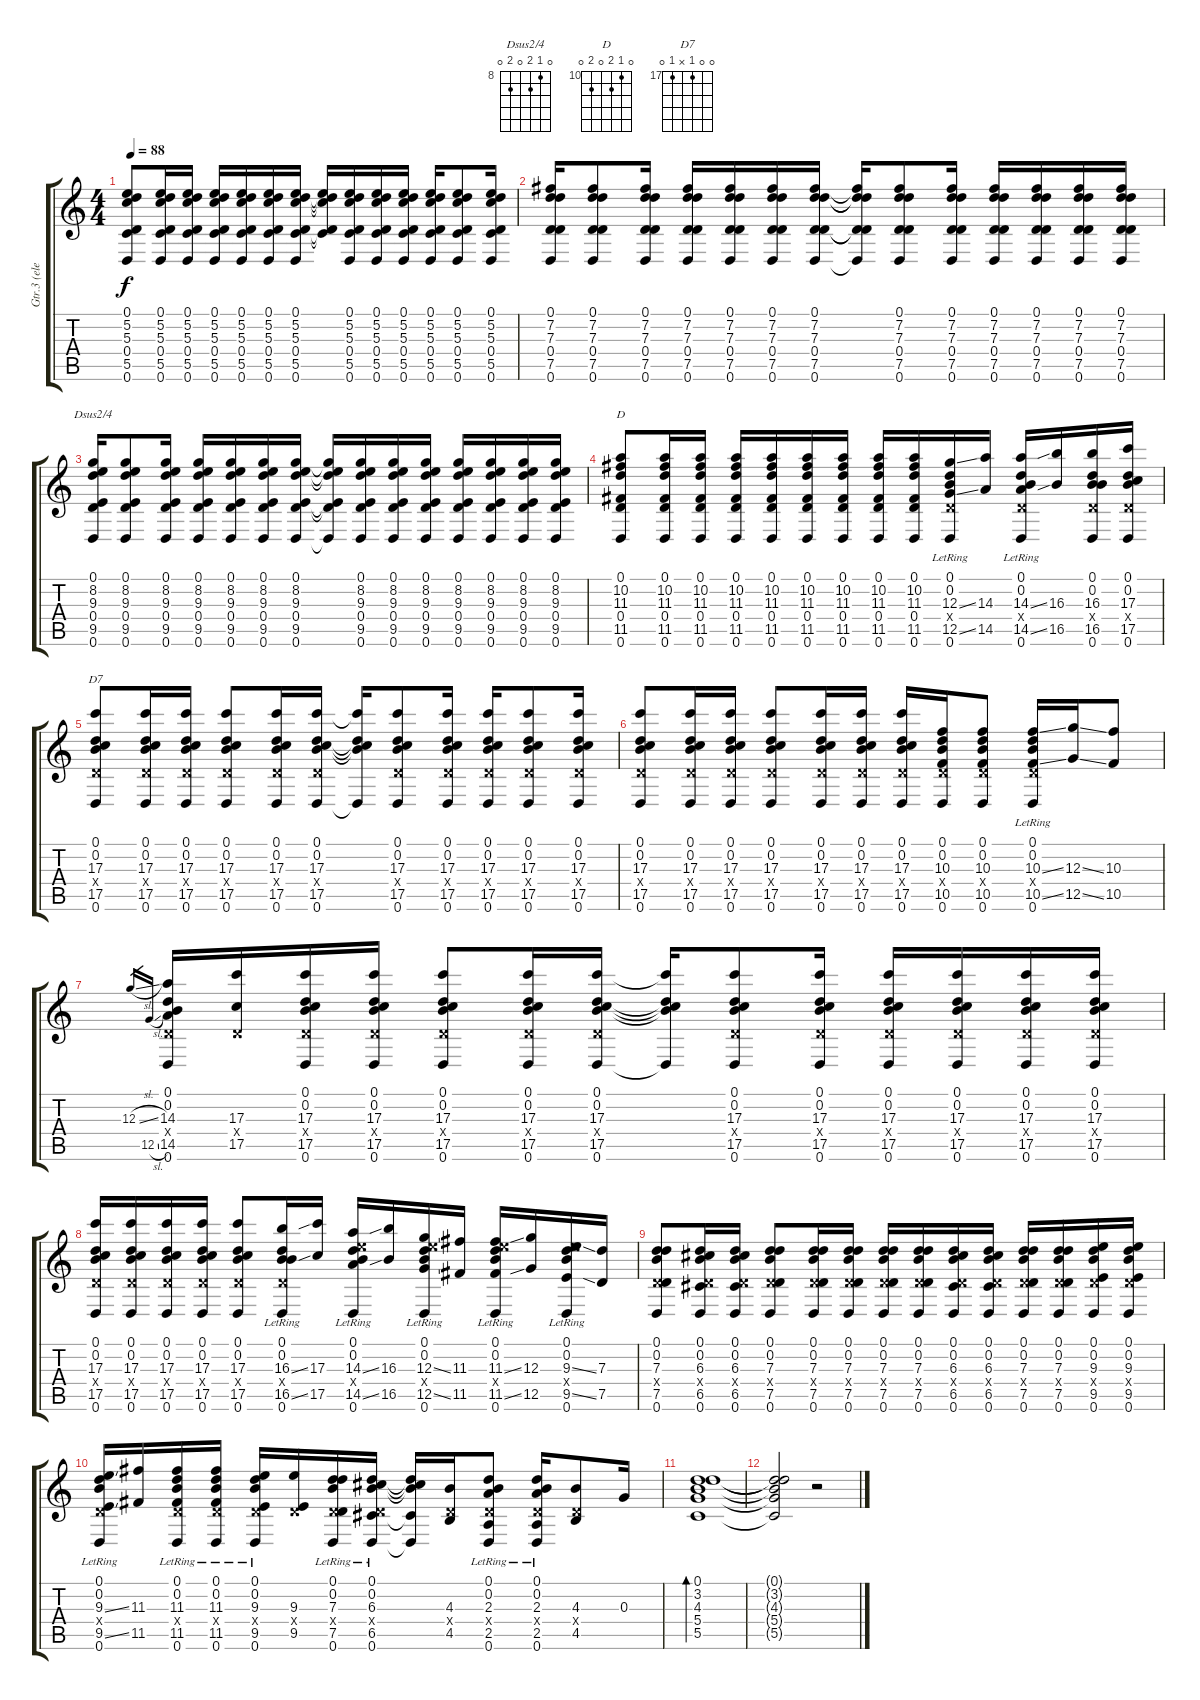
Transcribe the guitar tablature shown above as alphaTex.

\track ("Gtr.3 (elec.)" "Gtr.3 (ele") {instrument electricguitarjazz}
\staff {score tabs}
\tuning (D4 B3 G3 D3 G2 D2) {hide}
\chord ("Dsus2/4" 0 8 9 0 9 0) {firstfret 8}
\chord ("D" 0 10 11 0 11 0) {firstfret 10}
\chord ("D7" 0 0 17 x 17 0) {firstfret 17}
\ts (4 4)
\tempo 88
\clef g2
\ks c
(0.1 5.2 5.3 0.4 5.5 0.6).8{dy f} (0.1 5.2 5.3 0.4 5.5 0.6).16 (0.1 5.2 5.3 0.4 5.5 0.6).16 (0.1 5.2 5.3 0.4 5.5 0.6).16 (0.1 5.2 5.3 0.4 5.5 0.6).16 (0.1 5.2 5.3 0.4 5.5 0.6).16 (0.1 5.2 5.3 0.4 5.5 0.6).16 (0.1{t} 5.2{t} 5.3{t} 0.4{t} 5.5{t}).16 (0.1 5.2 5.3 0.4 5.5 0.6).16 (0.1 5.2 5.3 0.4 5.5 0.6).16 (0.1 5.2 5.3 0.4 5.5 0.6).16 (0.1 5.2 5.3 0.4 5.5 0.6).16 (0.1 5.2 5.3 0.4 5.5 0.6).8 (0.1 5.2 5.3 0.4 5.5 0.6).16 |
(0.1 7.2 7.3 0.4 7.5 0.6).16 (0.1 7.2 7.3 0.4 7.5 0.6).8 (0.1 7.2 7.3 0.4 7.5 0.6).16 (0.1 7.2 7.3 0.4 7.5 0.6).16 (0.1 7.2 7.3 0.4 7.5 0.6).16 (0.1 7.2 7.3 0.4 7.5 0.6).16 (0.1 7.2 7.3 0.4 7.5 0.6).16 (0.1{t} 7.2{t} 7.3{t} 0.4{t} 7.5{t} 0.6{t}).16 (0.1 7.2 7.3 0.4 7.5 0.6).8 (0.1 7.2 7.3 0.4 7.5 0.6).16 (0.1 7.2 7.3 0.4 7.5 0.6).16 (0.1 7.2 7.3 0.4 7.5 0.6).16 (0.1 7.2 7.3 0.4 7.5 0.6).16 (0.1 7.2 7.3 0.4 7.5 0.6).16 |
(0.1 8.2 9.3 0.4 9.5 0.6).16{ch "Dsus2/4"} (0.1 8.2 9.3 0.4 9.5 0.6).8 (0.1 8.2 9.3 0.4 9.5 0.6).16 (0.1 8.2 9.3 0.4 9.5 0.6).16 (0.1 8.2 9.3 0.4 9.5 0.6).16 (0.1 8.2 9.3 0.4 9.5 0.6).16 (0.1 8.2 9.3 0.4 9.5 0.6).16 (0.1{t} 8.2{t} 9.3{t} 0.4{t} 9.5{t} 0.6{t}).16 (0.1 8.2 9.3 0.4 9.5 0.6).16 (0.1 8.2 9.3 0.4 9.5 0.6).16 (0.1 8.2 9.3 0.4 9.5 0.6).16 (0.1 8.2 9.3 0.4 9.5 0.6).16 (0.1 8.2 9.3 0.4 9.5 0.6).16 (0.1 8.2 9.3 0.4 9.5 0.6).16 (0.1 8.2 9.3 0.4 9.5 0.6).16 |
(0.1 10.2 11.3 0.4 11.5 0.6).8{ch "D"} (0.1 10.2 11.3 0.4 11.5 0.6).16 (0.1 10.2 11.3 0.4 11.5 0.6).16 (0.1 10.2 11.3 0.4 11.5 0.6).16 (0.1 10.2 11.3 0.4 11.5 0.6).16 (0.1 10.2 11.3 0.4 11.5 0.6).16 (0.1 10.2 11.3 0.4 11.5 0.6).16 (0.1 10.2 11.3 0.4 11.5 0.6).16 (0.1 10.2 11.3 0.4 11.5 0.6).16 (0.1{lr} 0.2{lr} 12.3{ss} 0.4{x} 12.5{ss} 0.6{lr}).16 (14.3 14.5).16 (0.1{lr} 0.2{lr} 14.3{ss} 0.4{x} 14.5{ss} 0.6{lr}).16 (16.3 16.5).16 (0.1 0.2 16.3 0.4{x} 16.5 0.6).16 (0.1 0.2 17.3 0.4{x} 17.5 0.6).16 |
(0.1 0.2 17.3 0.4{x} 17.5 0.6).8{ch "D7"} (0.1 0.2 17.3 0.4{x} 17.5 0.6).16 (0.1 0.2 17.3 0.4{x} 17.5 0.6).16 (0.1 0.2 17.3 0.4{x} 17.5 0.6).8 (0.1 0.2 17.3 0.4{x} 17.5 0.6).16 (0.1 0.2 17.3 0.4{x} 17.5 0.6).16 (0.1{t} 0.2{t} 17.3{t} 17.5{t} 0.6{t}).16 (0.1 0.2 17.3 0.4{x} 17.5 0.6).8 (0.1 0.2 17.3 0.4{x} 17.5 0.6).16 (0.1 0.2 17.3 0.4{x} 17.5 0.6).16 (0.1 0.2 17.3 0.4{x} 17.5 0.6).8 (0.1 0.2 17.3 0.4{x} 17.5 0.6).16 |
(0.1 0.2 17.3 0.4{x} 17.5 0.6).8 (0.1 0.2 17.3 0.4{x} 17.5 0.6).16 (0.1 0.2 17.3 0.4{x} 17.5 0.6).16 (0.1 0.2 17.3 0.4{x} 17.5 0.6).8 (0.1 0.2 17.3 0.4{x} 17.5 0.6).16 (0.1 0.2 17.3 0.4{x} 17.5 0.6).16 (0.1 0.2 17.3 0.4{x} 17.5 0.6).16 (0.1 0.2 10.3 0.4{x} 10.5 0.6).16 (0.1 0.2 10.3 0.4{x} 10.5 0.6).8 (0.1{lr} 0.2{lr} 10.3{ss} 0.4{x} 10.5{ss} 0.6{lr}).16 (12.3{ss} 12.5{ss}).16 (10.3 10.5).8 |
12.3{sl}.16{gr} 12.5{sl}.16{gr} (0.1 0.2 14.3 0.4{x} 14.5 0.6).16 (17.3 0.4{x} 17.5).16 (0.1 0.2 17.3 0.4{x} 17.5 0.6).16 (0.1 0.2 17.3 0.4{x} 17.5 0.6).16 (0.1 0.2 17.3 0.4{x} 17.5 0.6).8 (0.1 0.2 17.3 0.4{x} 17.5 0.6).16 (0.1 0.2 17.3 0.4{x} 17.5 0.6).16 (0.1{t} 0.2{t} 17.3{t} 17.5{t} 0.6{t}).16 (0.1 0.2 17.3 0.4{x} 17.5 0.6).8 (0.1 0.2 17.3 0.4{x} 17.5 0.6).16 (0.1 0.2 17.3 0.4{x} 17.5 0.6).16 (0.1 0.2 17.3 0.4{x} 17.5 0.6).16 (0.1 0.2 17.3 0.4{x} 17.5 0.6).16 (0.1 0.2 17.3 0.4{x} 17.5 0.6).16 |
(0.1 0.2 17.3 0.4{x} 17.5 0.6).16 (0.1 0.2 17.3 0.4{x} 17.5 0.6).16 (0.1 0.2 17.3 0.4{x} 17.5 0.6).16 (0.1 0.2 17.3 0.4{x} 17.5 0.6).16 (0.1 0.2 17.3 0.4{x} 17.5 0.6).8 (0.1{lr} 0.2{lr} 16.3{ss} 0.4{x} 16.5{ss} 0.6{lr}).16 (17.3 17.5).16 (0.1{lr} 0.2{lr} 14.3{ss} 14.4{x} 14.5{ss} 0.6{lr}).16 (16.3 16.5).16 (0.1{lr} 0.2{lr} 12.3{ss} 14.4{x} 12.5{ss} 0.6{lr}).16 (11.3 11.5).16 (0.1{lr} 0.2{lr} 11.3{ss} 14.4{x} 11.5{ss} 0.6{lr}).16 (12.3 12.5).16 (0.1{lr} 0.2{lr} 9.3{ss} 14.4{x} 9.5{ss} 0.6{lr}).16 (7.3 7.5).16 |
(0.1 0.2 7.3 0.4{x} 7.5 0.6).8 (0.1 0.2 6.3 0.4{x} 6.5 0.6).16 (0.1 0.2 6.3 0.4{x} 6.5 0.6).16 (0.1 0.2 7.3 0.4{x} 7.5 0.6).8 (0.1 0.2 7.3 0.4{x} 7.5 0.6).16 (0.1 0.2 7.3 0.4{x} 7.5 0.6).16 (0.1 0.2 7.3 0.4{x} 7.5 0.6).16 (0.1 0.2 7.3 0.4{x} 7.5 0.6).16 (0.1 0.2 6.3 0.4{x} 6.5 0.6).16 (0.1 0.2 6.3 0.4{x} 6.5 0.6).16 (0.1 0.2 7.3 0.4{x} 7.5 0.6).16 (0.1 0.2 7.3 0.4{x} 7.5 0.6).16 (0.1 0.2 9.3 0.4{x} 9.5 0.6).16 (0.1 0.2 9.3 0.4{x} 9.5 0.6).16 |
(0.1{lr} 0.2{lr} 9.3{ss} 0.4{x} 9.5{ss} 0.6{lr}).16 (11.3 11.5).16 (0.1{lr} 0.2{lr} 11.3 0.4{x} 11.5 0.6{lr}).16 (0.1{lr} 0.2{lr} 11.3 0.4{x} 11.5 0.6{lr}).16 (0.1{lr} 0.2{lr} 9.3 0.4{x} 9.5 0.6{lr}).16 (9.3 0.4{x} 9.5).16 (0.1{lr} 0.2{lr} 7.3 0.4{x} 7.5 0.6{lr}).16 (0.1{lr} 0.2{lr} 6.3 0.4{x} 6.5 0.6{lr}).16 (0.1{t} 0.2{t} 6.3{t} 6.5{t} 0.6{t}).16 (4.3 0.4{x} 4.5).16 (0.1{lr} 0.2{lr} 2.3 0.4{x} 2.5 0.6{lr}).8 (0.1{lr} 0.2{lr} 2.3 0.4{x} 2.5 0.6{lr}).16 (4.3 0.4{x} 4.5).8 0.3.16 |
(0.1 3.2 4.3 5.4 5.5).1{bd 240} |
(0.1{t} 3.2{t} 4.3{t} 5.4{t} 5.5{t}).2 r.2
